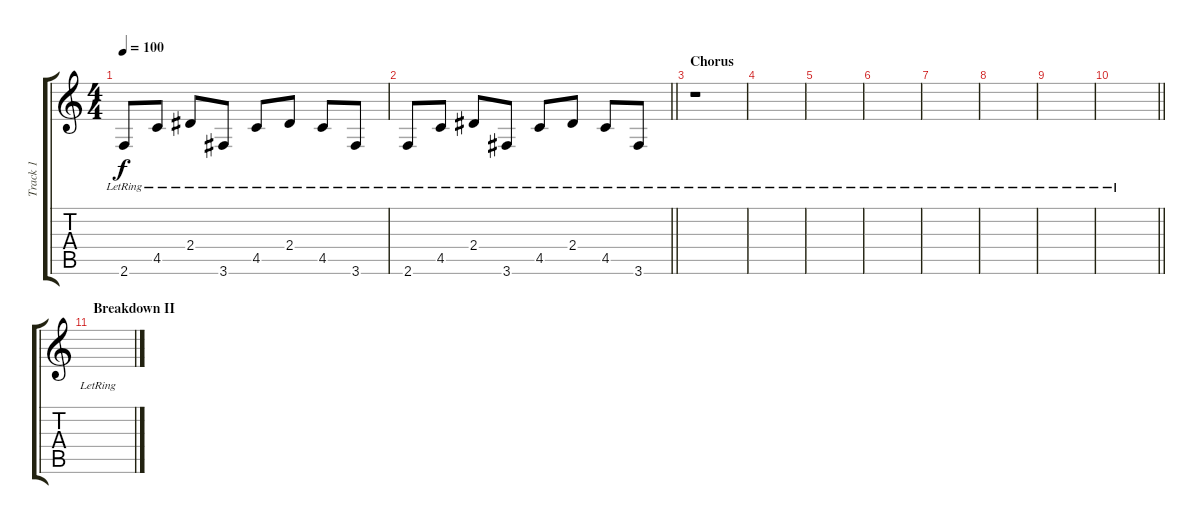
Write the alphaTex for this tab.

\track ("Track 1" "Track 1") {instrument electricguitarclean}
\staff {score tabs}
\tuning (Eb4 Bb3 Gb3 Db3 Ab2 Eb2) {hide}
\ts (4 4)
\tempo 100
\clef g2
\ks c
2.6{lr}.8{dy f} 4.5{lr}.8 2.4{lr}.8 3.6{lr}.8 4.5{lr}.8 2.4{lr}.8 4.5{lr}.8 3.6{lr}.8 |
\barLineRight lightlight
2.6{lr}.8 4.5{lr}.8 2.4{lr}.8 3.6{lr}.8 4.5{lr}.8 2.4{lr}.8 4.5{lr}.8 3.6{lr}.8 |
\section ("" "Chorus")
r.1 |
|
|
|
|
|
|
\barLineRight lightlight
|
\section ("" "Breakdown II")
